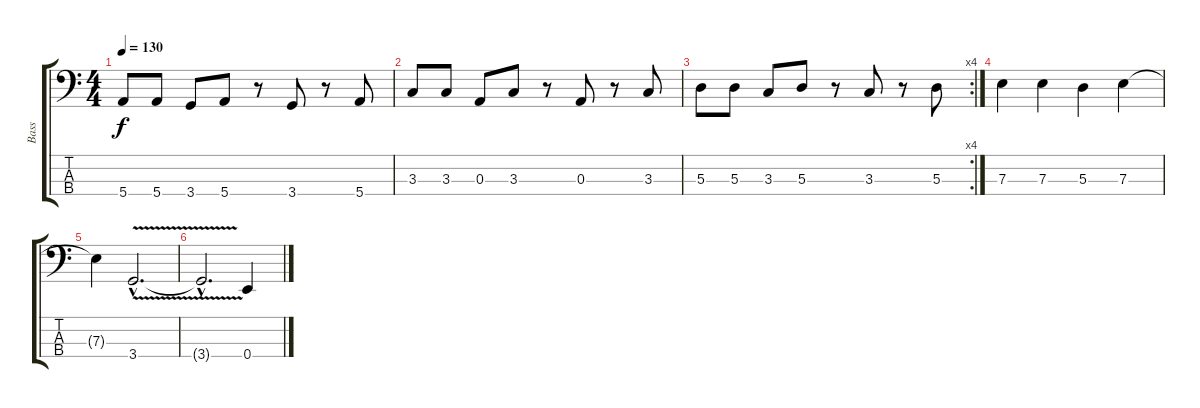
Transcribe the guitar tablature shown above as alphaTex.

\track ("Bass" "Bass") {instrument electricbasspick}
\staff {score tabs}
\tuning (G2 D2 A1 E1) {hide}
\ts (4 4)
\tempo 130
\clef f4
\ks c
5.4.8{dy f} 5.4.8 3.4.8 5.4.8 r.8 3.4.8 r.8 5.4.8 |
3.3.8 3.3.8 0.3.8 3.3.8 r.8 0.3.8 r.8 3.3.8 |
\rc 4
5.3.8 5.3.8 3.3.8 5.3.8 r.8 3.3.8 r.8 5.3.8 |
7.3.4 7.3.4 5.3.4 7.3.4 |
7.3{t}.4 3.4{v hac}.2{d} |
3.4{hac t}.2{d} 0.4.4
